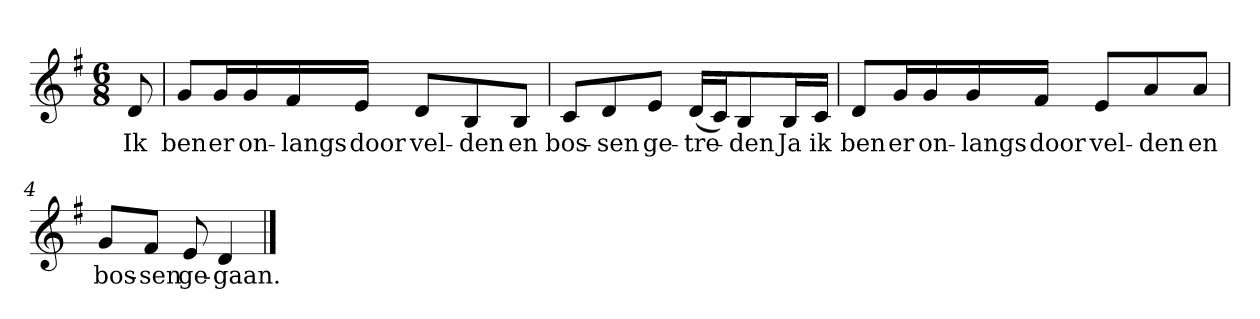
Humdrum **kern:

**kern	**text
*part1	*part1
*staff1	*staff1
*clefG2	*
*k[f#]	*
*G:	*
*M6/8	*
*MM120	*
=	=
8d	Ik
=1	=1
8g/L	ben
16g/L	er
16g/	on-
16f#/	-langs
16e/JJ	door
8d/L	vel-
8B/	-den
8B/J	en
=2	=2
8c/L	bos-
8d/	-sen
8e/J	ge-
(16d/LL	-tre-
16c/J)	.
8B/	-den
16B/L	Ja
16c/JJ	ik
=3	=3
8d/L	ben
16g/L	er
16g/	on-
16g/	-langs
16f#/JJ	door
8e/L	vel-
8a/	-den
8a/J	en
=4	=4
8g/L	bos-
8f#/J	-sen
8e	ge-
4d	-gaan.
==	==
*-	*-
